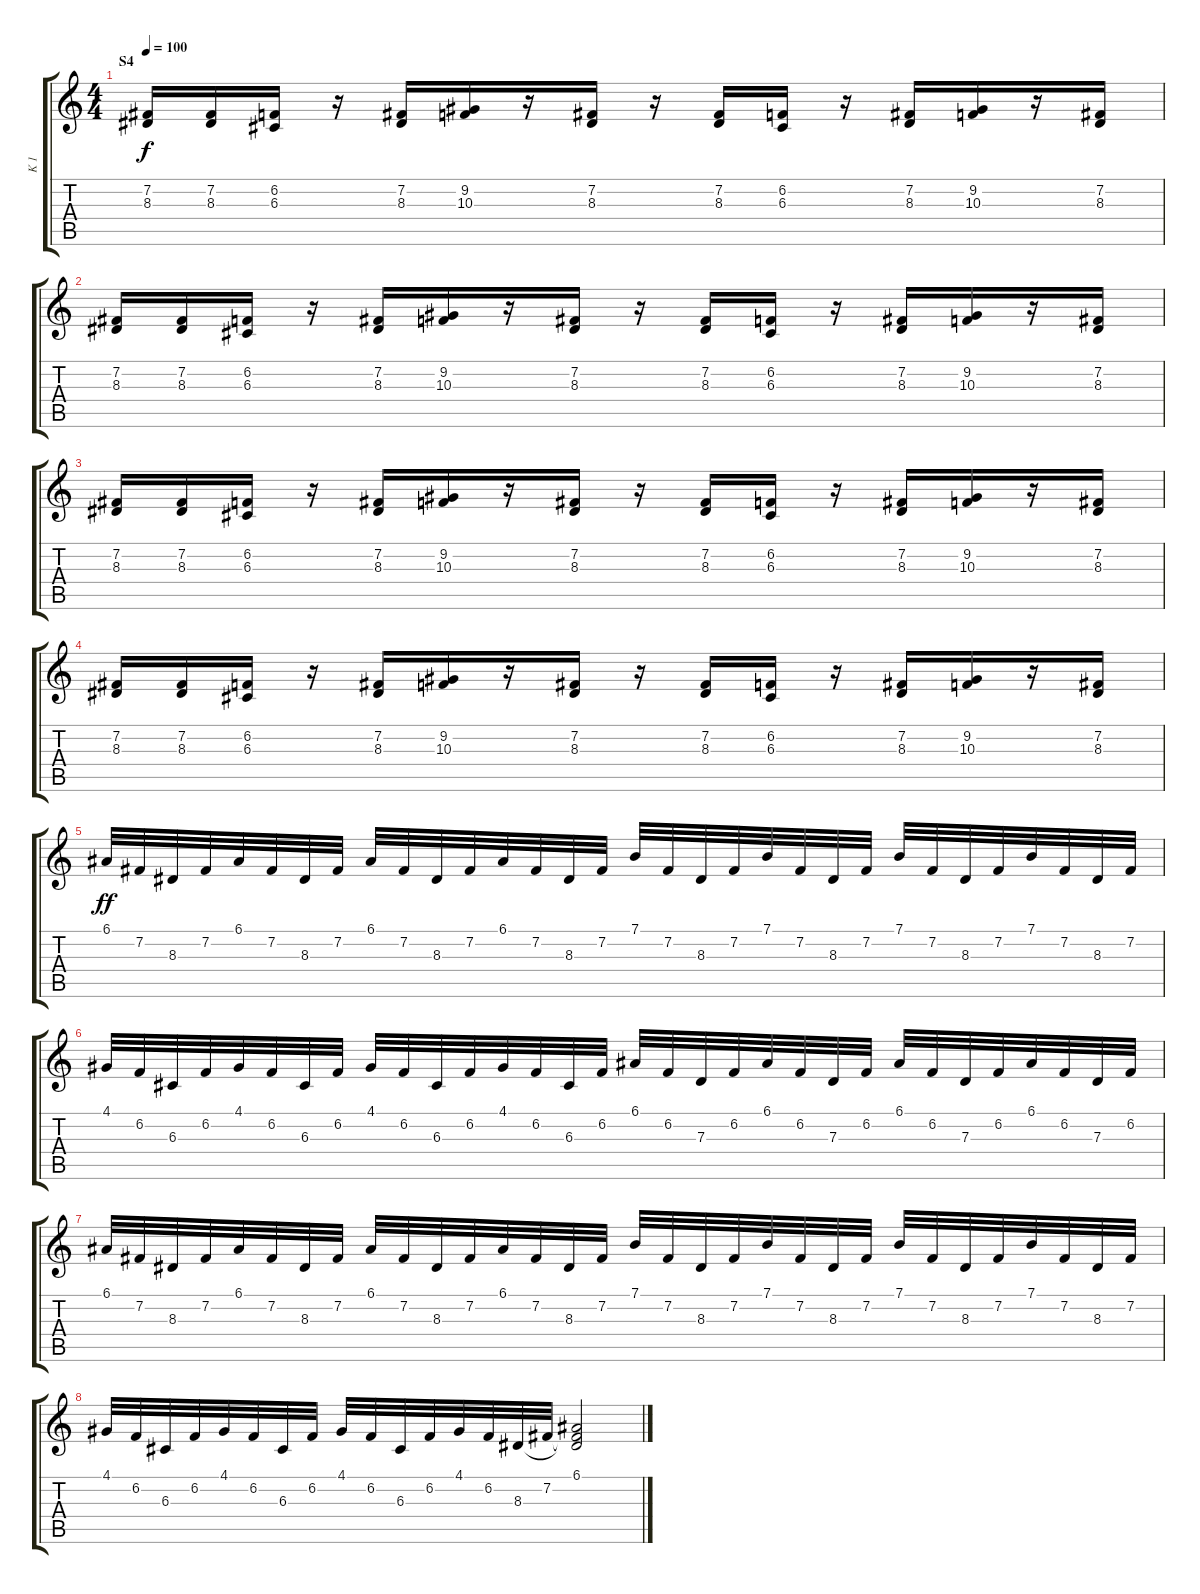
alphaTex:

\track ("K 1" "K 1") {instrument harpsichord}
\staff {score tabs}
\tuning (E4 B3 G3 D3 A2 E2) {hide}
\ts (4 4)
\section ("" "S4")
\tempo 100
\clef g2
\ks c
(7.2 8.3).16{dy f} (7.2 8.3).16 (6.2 6.3).16 r.16 (7.2 8.3).16 (9.2 10.3).16 r.16 (7.2 8.3).16 r.16 (7.2 8.3).16 (6.2 6.3).16 r.16 (7.2 8.3).16 (9.2 10.3).16 r.16 (7.2 8.3).16 |
(7.2 8.3).16 (7.2 8.3).16 (6.2 6.3).16 r.16 (7.2 8.3).16 (9.2 10.3).16 r.16 (7.2 8.3).16 r.16 (7.2 8.3).16 (6.2 6.3).16 r.16 (7.2 8.3).16 (9.2 10.3).16 r.16 (7.2 8.3).16 |
(7.2 8.3).16 (7.2 8.3).16 (6.2 6.3).16 r.16 (7.2 8.3).16 (9.2 10.3).16 r.16 (7.2 8.3).16 r.16 (7.2 8.3).16 (6.2 6.3).16 r.16 (7.2 8.3).16 (9.2 10.3).16 r.16 (7.2 8.3).16 |
(7.2 8.3).16 (7.2 8.3).16 (6.2 6.3).16 r.16 (7.2 8.3).16 (9.2 10.3).16 r.16 (7.2 8.3).16 r.16 (7.2 8.3).16 (6.2 6.3).16 r.16 (7.2 8.3).16 (9.2 10.3).16 r.16 (7.2 8.3).16 |
6.1.32{dy ff} 7.2.32 8.3.32 7.2.32 6.1.32 7.2.32 8.3.32 7.2.32 6.1.32 7.2.32 8.3.32 7.2.32 6.1.32 7.2.32 8.3.32 7.2.32 7.1.32 7.2.32 8.3.32 7.2.32 7.1.32 7.2.32 8.3.32 7.2.32 7.1.32 7.2.32 8.3.32 7.2.32 7.1.32 7.2.32 8.3.32 7.2.32 |
4.1.32 6.2.32 6.3.32 6.2.32 4.1.32 6.2.32 6.3.32 6.2.32 4.1.32 6.2.32 6.3.32 6.2.32 4.1.32 6.2.32 6.3.32 6.2.32 6.1.32 6.2.32 7.3.32 6.2.32 6.1.32 6.2.32 7.3.32 6.2.32 6.1.32 6.2.32 7.3.32 6.2.32 6.1.32 6.2.32 7.3.32 6.2.32 |
6.1.32 7.2.32 8.3.32 7.2.32 6.1.32 7.2.32 8.3.32 7.2.32 6.1.32 7.2.32 8.3.32 7.2.32 6.1.32 7.2.32 8.3.32 7.2.32 7.1.32 7.2.32 8.3.32 7.2.32 7.1.32 7.2.32 8.3.32 7.2.32 7.1.32 7.2.32 8.3.32 7.2.32 7.1.32 7.2.32 8.3.32 7.2.32 |
4.1.32 6.2.32 6.3.32 6.2.32 4.1.32 6.2.32 6.3.32 6.2.32 4.1.32 6.2.32 6.3.32 6.2.32 4.1.32 6.2.32 8.3.32 7.2.32 (6.1 7.2{t} 8.3{t}).2
